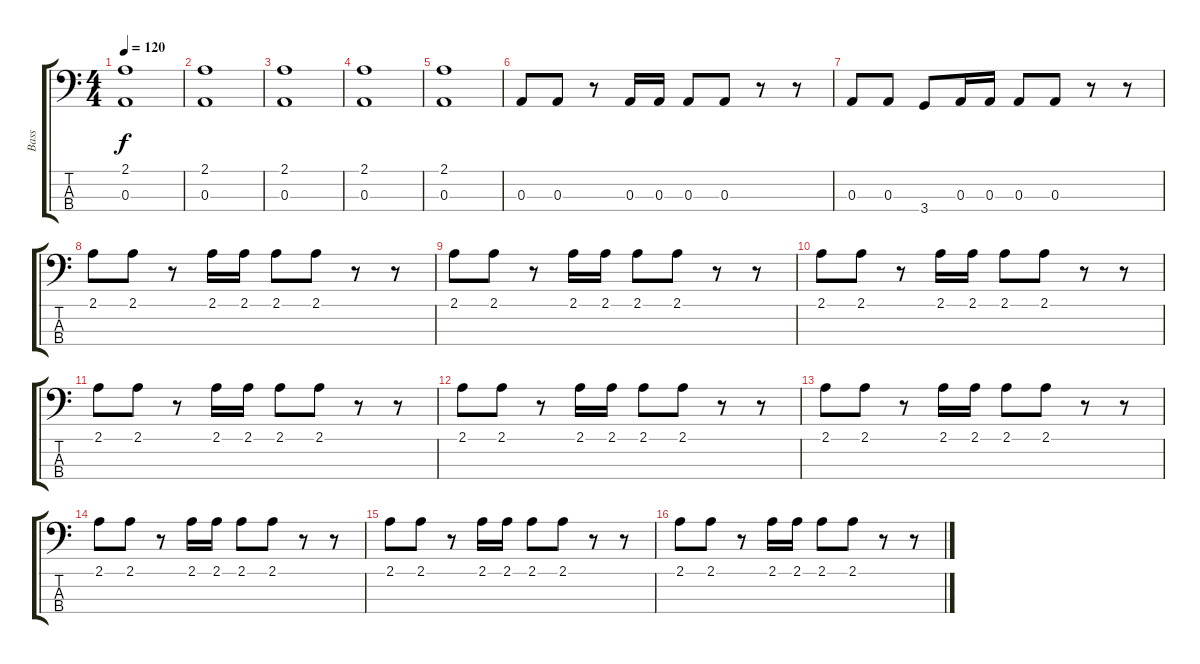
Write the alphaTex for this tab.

\track ("Bass" "Bass") {instrument electricbassfinger}
\staff {score tabs}
\tuning (G2 D2 A1 E1) {hide}
\ts (4 4)
\tempo 120
\clef f4
\ks c
(2.1 0.3).1{dy f} |
(2.1 0.3).1 |
(2.1 0.3).1 |
(2.1 0.3).1 |
(2.1 0.3).1 |
0.3.8 0.3.8 r.8 0.3.16 0.3.16 0.3.8 0.3.8 r.8 r.8 |
0.3.8 0.3.8 3.4.8 0.3.16 0.3.16 0.3.8 0.3.8 r.8 r.8 |
2.1.8 2.1.8 r.8 2.1.16 2.1.16 2.1.8 2.1.8 r.8 r.8 |
2.1.8 2.1.8 r.8 2.1.16 2.1.16 2.1.8 2.1.8 r.8 r.8 |
2.1.8 2.1.8 r.8 2.1.16 2.1.16 2.1.8 2.1.8 r.8 r.8 |
2.1.8 2.1.8 r.8 2.1.16 2.1.16 2.1.8 2.1.8 r.8 r.8 |
2.1.8 2.1.8 r.8 2.1.16 2.1.16 2.1.8 2.1.8 r.8 r.8 |
2.1.8 2.1.8 r.8 2.1.16 2.1.16 2.1.8 2.1.8 r.8 r.8 |
2.1.8 2.1.8 r.8 2.1.16 2.1.16 2.1.8 2.1.8 r.8 r.8 |
2.1.8 2.1.8 r.8 2.1.16 2.1.16 2.1.8 2.1.8 r.8 r.8 |
2.1.8 2.1.8 r.8 2.1.16 2.1.16 2.1.8 2.1.8 r.8 r.8
